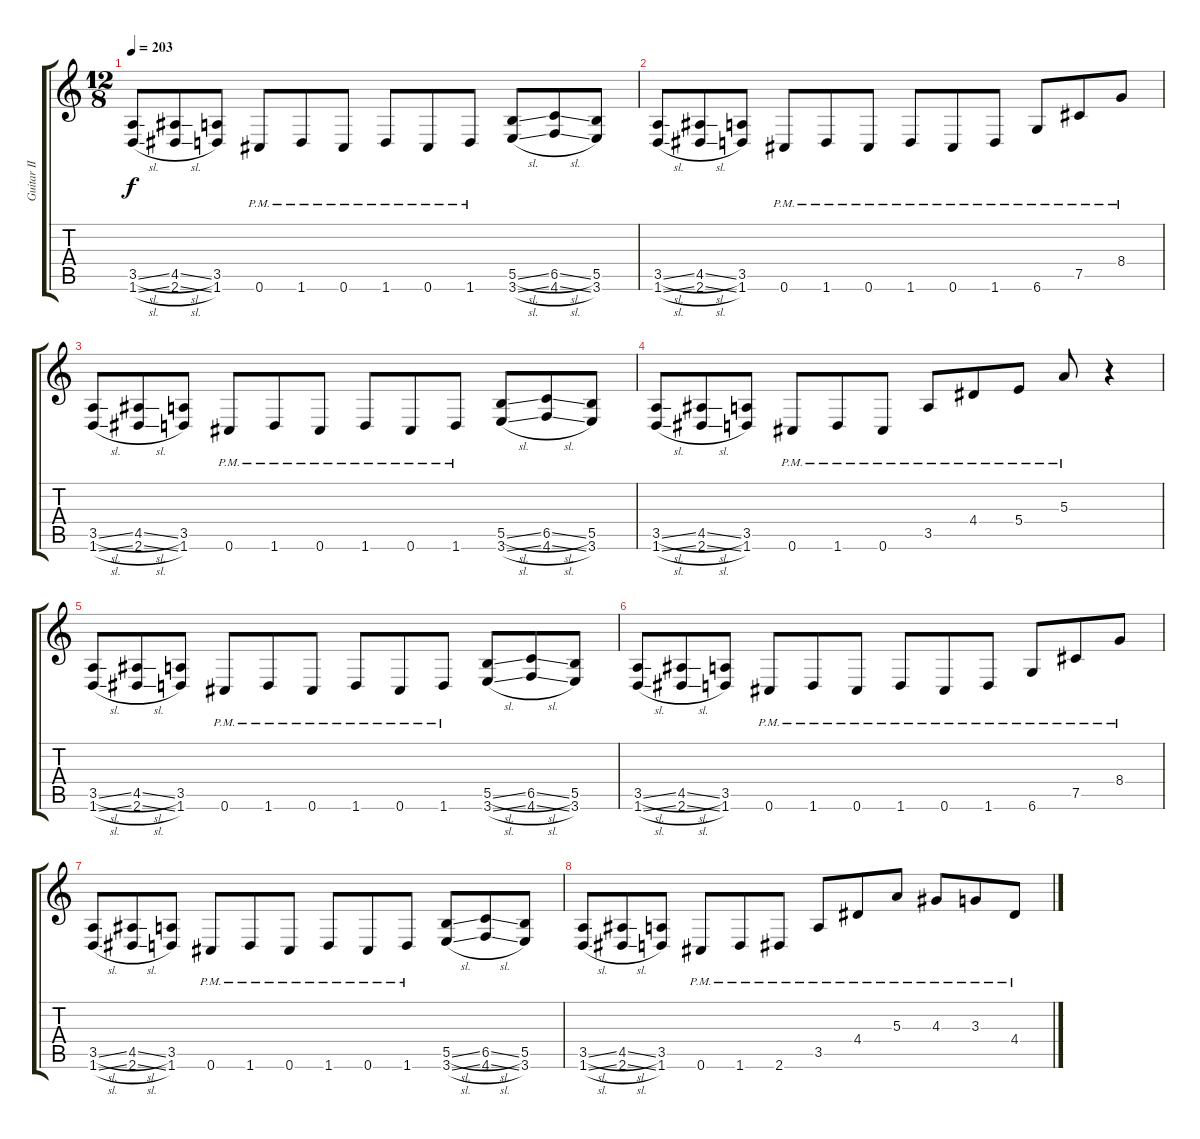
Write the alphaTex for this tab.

\track ("Guitar II [Guy Marchais]" "Guitar II ") {instrument distortionguitar}
\staff {score tabs}
\tuning (Db4 Ab3 E3 B2 Gb2 Db2) {hide}
\ts (12 8)
\tempo 203
\clef g2
\ks c
(3.5{sl} 1.6{sl}).8{dy f} (4.5{sl} 2.6{sl}).8 (3.5 1.6).8 0.6{pm}.8 1.6{pm}.8 0.6{pm}.8 1.6{pm}.8 0.6{pm}.8 1.6{pm}.8 (5.5{sl} 3.6{sl}).8 (6.5{sl} 4.6{sl}).8 (5.5 3.6).8 |
(3.5{sl} 1.6{sl}).8 (4.5{sl} 2.6{sl}).8 (3.5 1.6).8 0.6{pm}.8 1.6{pm}.8 0.6{pm}.8 1.6{pm}.8 0.6{pm}.8 1.6{pm}.8 6.6{pm}.8 7.5{pm}.8 8.4{pm}.8 |
(3.5{sl} 1.6{sl}).8 (4.5{sl} 2.6{sl}).8 (3.5 1.6).8 0.6{pm}.8 1.6{pm}.8 0.6{pm}.8 1.6{pm}.8 0.6{pm}.8 1.6{pm}.8 (5.5{sl} 3.6{sl}).8 (6.5{sl} 4.6{sl}).8 (5.5 3.6).8 |
(3.5{sl} 1.6{sl}).8 (4.5{sl} 2.6{sl}).8 (3.5 1.6).8 0.6{pm}.8 1.6{pm}.8 0.6{pm}.8 3.5{pm}.8 4.4{pm}.8 5.4{pm}.8 5.3{pm}.8 r.4 |
(3.5{sl} 1.6{sl}).8 (4.5{sl} 2.6{sl}).8 (3.5 1.6).8 0.6{pm}.8 1.6{pm}.8 0.6{pm}.8 1.6{pm}.8 0.6{pm}.8 1.6{pm}.8 (5.5{sl} 3.6{sl}).8 (6.5{sl} 4.6{sl}).8 (5.5 3.6).8 |
(3.5{sl} 1.6{sl}).8 (4.5{sl} 2.6{sl}).8 (3.5 1.6).8 0.6{pm}.8 1.6{pm}.8 0.6{pm}.8 1.6{pm}.8 0.6{pm}.8 1.6{pm}.8 6.6{pm}.8 7.5{pm}.8 8.4{pm}.8 |
(3.5{sl} 1.6{sl}).8 (4.5{sl} 2.6{sl}).8 (3.5 1.6).8 0.6{pm}.8 1.6{pm}.8 0.6{pm}.8 1.6{pm}.8 0.6{pm}.8 1.6{pm}.8 (5.5{sl} 3.6{sl}).8 (6.5{sl} 4.6{sl}).8 (5.5 3.6).8 |
(3.5{sl} 1.6{sl}).8 (4.5{sl} 2.6{sl}).8 (3.5 1.6).8 0.6{pm}.8 1.6{pm}.8 2.6{pm}.8 3.5{pm}.8 4.4{pm}.8 5.3{pm}.8 4.3{pm}.8 3.3{pm}.8 4.4{pm}.8
